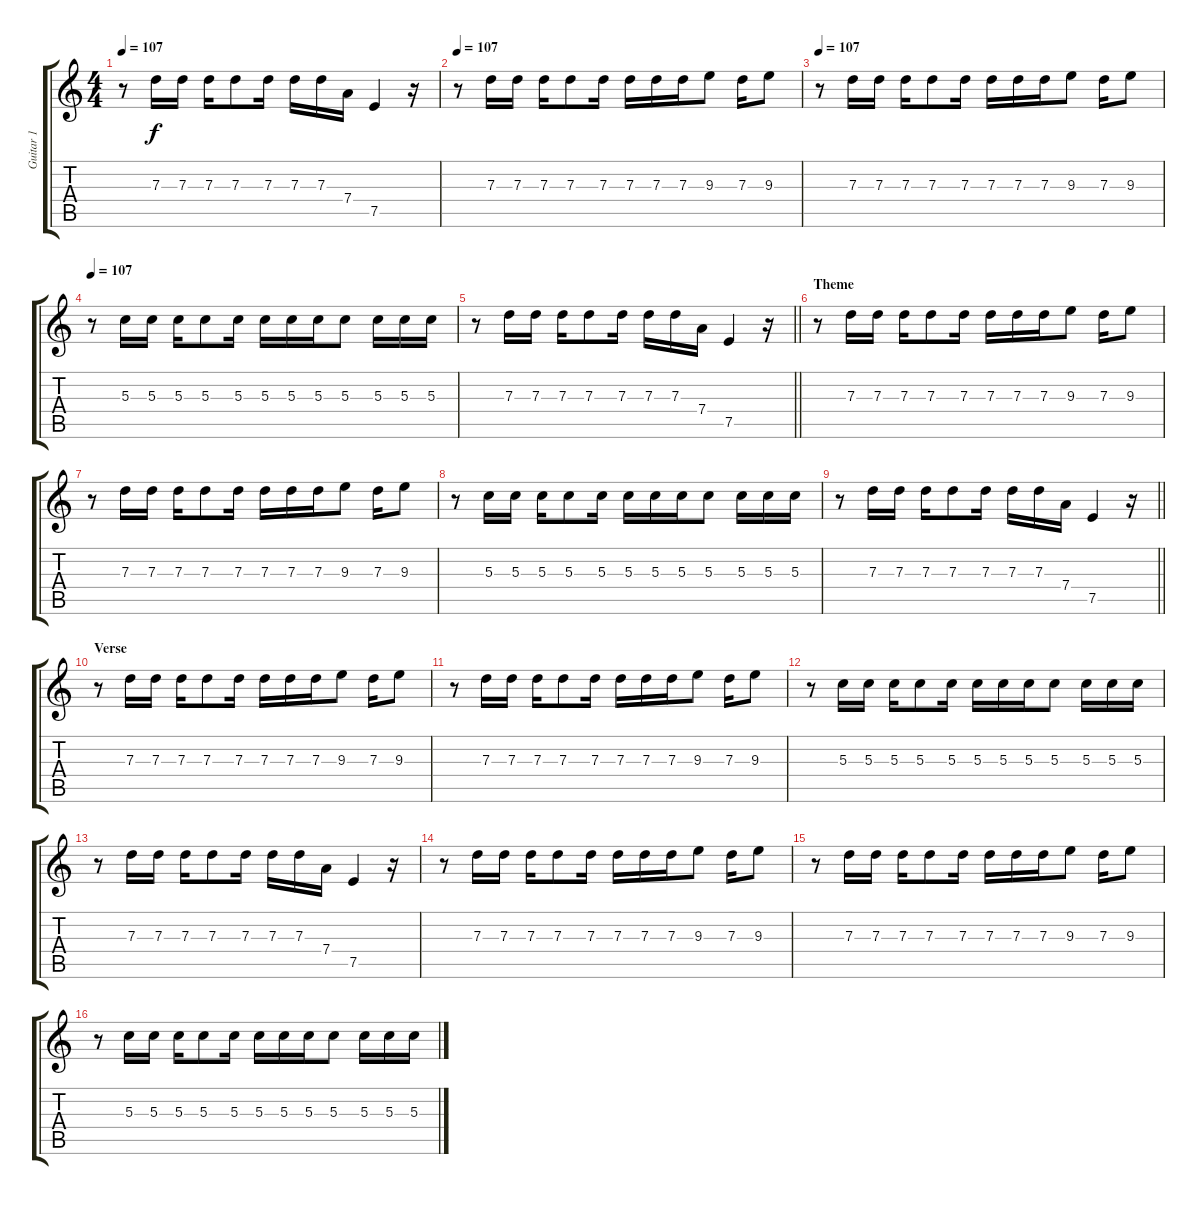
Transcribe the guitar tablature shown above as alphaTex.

\track ("Guitar 1" "Guitar 1") {instrument overdrivenguitar}
\staff {score tabs}
\tuning (E4 B3 G3 D3 A2 E2) {hide}
\ts (4 4)
\tempo 107
\clef g2
\ks c
r.8{dy f} 7.3.16 7.3.16 7.3.16 7.3.8 7.3.16 7.3.16 7.3.16 7.4.16 7.5.4 r.16 |
\tempo 107
r.8 7.3.16 7.3.16 7.3.16 7.3.8 7.3.16 7.3.16 7.3.16 7.3.16 9.3.8 7.3.16 9.3.8 |
\tempo 107
r.8 7.3.16 7.3.16 7.3.16 7.3.8 7.3.16 7.3.16 7.3.16 7.3.16 9.3.8 7.3.16 9.3.8 |
\tempo 107
r.8 5.3.16 5.3.16 5.3.16 5.3.8 5.3.16 5.3.16 5.3.16 5.3.16 5.3.8 5.3.16 5.3.16 5.3.16 |
\barLineRight lightlight
r.8 7.3.16 7.3.16 7.3.16 7.3.8 7.3.16 7.3.16 7.3.16 7.4.16 7.5.4 r.16 |
\section ("" "Theme")
r.8 7.3.16 7.3.16 7.3.16 7.3.8 7.3.16 7.3.16 7.3.16 7.3.16 9.3.8 7.3.16 9.3.8 |
r.8 7.3.16 7.3.16 7.3.16 7.3.8 7.3.16 7.3.16 7.3.16 7.3.16 9.3.8 7.3.16 9.3.8 |
r.8 5.3.16 5.3.16 5.3.16 5.3.8 5.3.16 5.3.16 5.3.16 5.3.16 5.3.8 5.3.16 5.3.16 5.3.16 |
\barLineRight lightlight
r.8 7.3.16 7.3.16 7.3.16 7.3.8 7.3.16 7.3.16 7.3.16 7.4.16 7.5.4 r.16 |
\section ("" "Verse")
r.8 7.3.16 7.3.16 7.3.16 7.3.8 7.3.16 7.3.16 7.3.16 7.3.16 9.3.8 7.3.16 9.3.8 |
r.8 7.3.16 7.3.16 7.3.16 7.3.8 7.3.16 7.3.16 7.3.16 7.3.16 9.3.8 7.3.16 9.3.8 |
r.8 5.3.16 5.3.16 5.3.16 5.3.8 5.3.16 5.3.16 5.3.16 5.3.16 5.3.8 5.3.16 5.3.16 5.3.16 |
r.8 7.3.16 7.3.16 7.3.16 7.3.8 7.3.16 7.3.16 7.3.16 7.4.16 7.5.4 r.16 |
r.8 7.3.16 7.3.16 7.3.16 7.3.8 7.3.16 7.3.16 7.3.16 7.3.16 9.3.8 7.3.16 9.3.8 |
r.8 7.3.16 7.3.16 7.3.16 7.3.8 7.3.16 7.3.16 7.3.16 7.3.16 9.3.8 7.3.16 9.3.8 |
r.8 5.3.16 5.3.16 5.3.16 5.3.8 5.3.16 5.3.16 5.3.16 5.3.16 5.3.8 5.3.16 5.3.16 5.3.16
